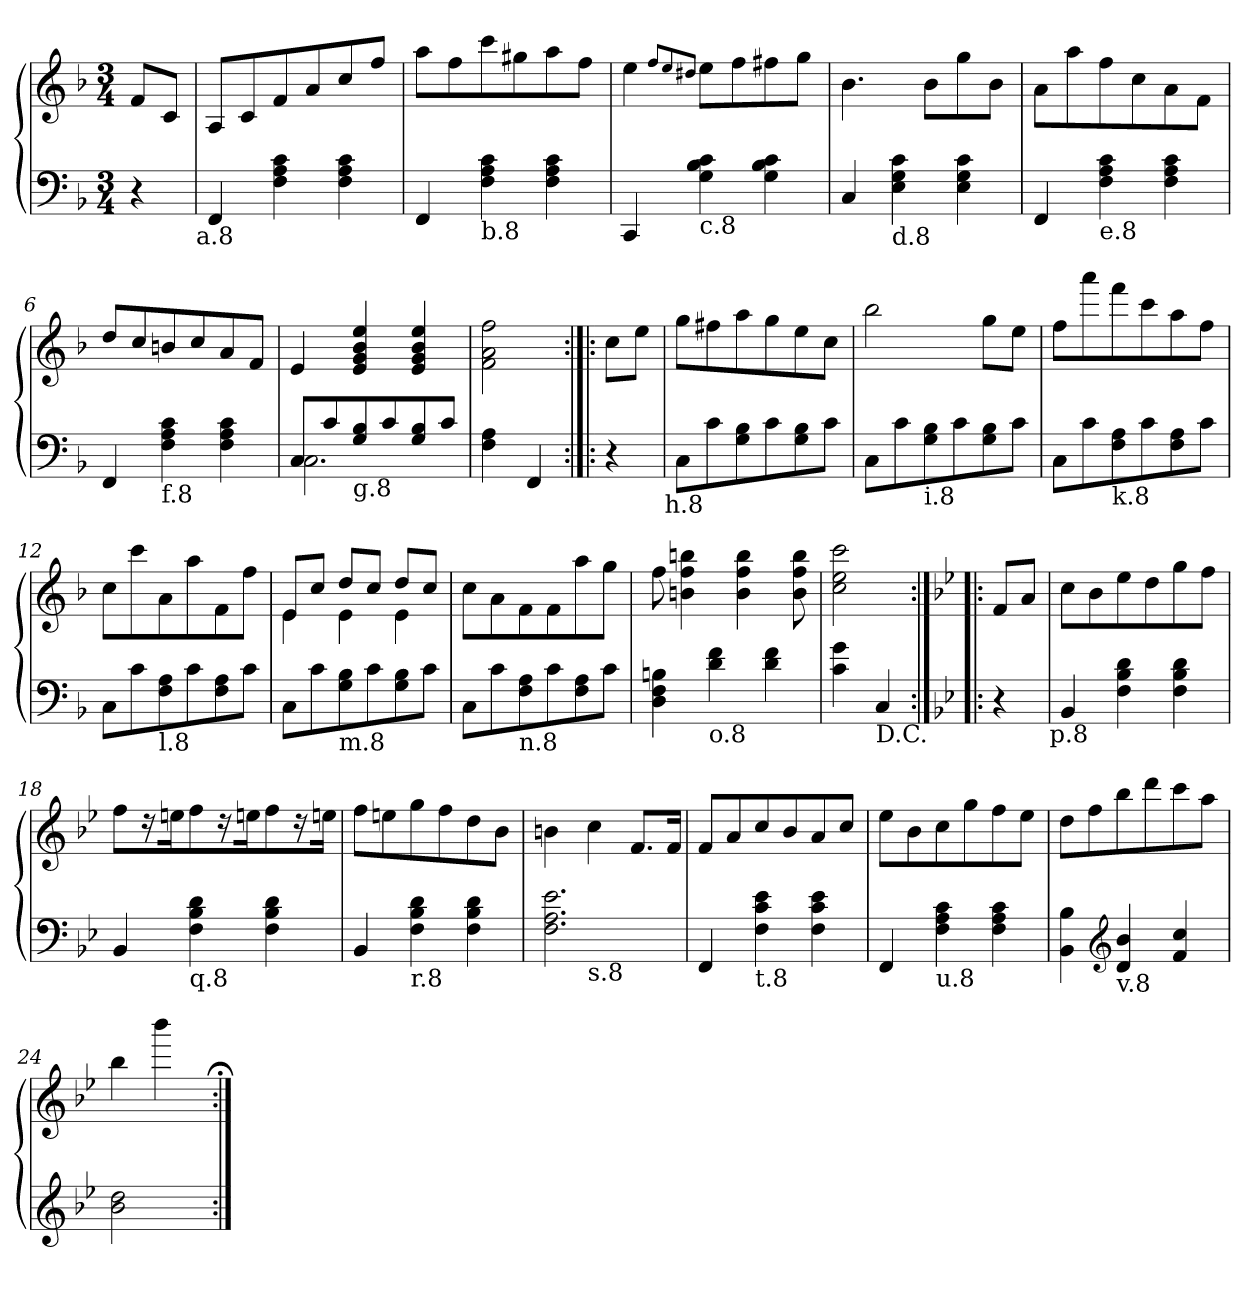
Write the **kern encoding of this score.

**kern	**kern
*part1	*part1
*staff2	*staff1
*clefF4	*clefG2
*k[b-]	*k[b-]
*F:	*F:
*M3/4	*M3/4
=	=
4r	8fL
.	8cJ
!LO:TX:b:t=a.8	!
=1	=1
4FF	8AL
.	8c
4F 4A 4c	8f
.	8a
4F 4A 4c	8cc
.	8ffJ
=2	=2
4FF	8aaL
.	8ff
!LO:TX:b:t=b.8	!
4F 4A 4c	8ccc
.	8gg#X
4F 4A 4c	8aa
.	8ffJ
=3	=3
4CC	4ee
.	8qffL
.	8qee
.	8qdd#XJ
!LO:TX:b:t=c.8	!
4G 4B- 4c	8eeL
.	8ff
4G 4B- 4c	8ff#X
.	8ggJ
=4	=4
4C	4.b-
!LO:TX:b:t=d.8	!
4E 4G 4c	.
.	8b-L
4E 4G 4c	8gg
.	8b-J
=5	=5
4FF	8aL
.	8aa
!LO:TX:b:t=e.8	!
4F 4A 4c	8ff
.	8cc
4F 4A 4c	8a
.	8fJ
=6	=6
4FF	8ddL
.	8cc
!LO:TX:b:t=f.8	!
4F 4A 4c	8bn
.	8cc
4F 4A 4c	8a
.	8fJ
=7	=7
*^	*
8CL	2.C	4e
8c	.	.
!LO:TX:b:t=g.8	!	!
8G 8B-	.	4e 4g 4b- 4ee
8c	.	.
8G 8B-	.	4e 4g 4b- 4ee
8cJ	.	.
*v	*v	*
=8	=8
4F 4A	2f 2a 2ff
4FF	.
!!LO:LB:g=z
=:|!|:	=:|!|:
4r	8ccL
.	8eeJ
!LO:TX:b:t=h.8	!
=9	=9
8CL	8ggL
8c	8ff#X
8G 8B-	8aa
8c	8gg
8G 8B-	8ee
8cJ	8ccJ
=10	=10
8CL	2bb-
8c	.
!LO:TX:b:t=i.8	!
8G 8B-	.
8c	.
8G 8B-	8ggL
8cJ	8eeJ
=11	=11
8CL	8ffL
8c	8aaa
!LO:TX:b:t=k.8	!
8F 8A	8fff
8c	8ccc
8F 8A	8aa
8cJ	8ffJ
=12	=12
8CL	8ccL
8c	8ccc
!LO:TX:b:t=l.8	!
8F 8A	8a
8c	8aa
8F 8A	8f
8cJ	8ffJ
=13	=13
*	*^
8CL	8eL	4e
8c	8ccJ	.
!LO:TX:b:t=m.8	!	!
8G 8B-	8ddL	4e
8c	8ccJ	.
8G 8B-	8ddL	4e
8cJ	8ccJ	.
*	*v	*v
=14	=14
8CL	8ccL
8c	8a
!LO:TX:b:t=n.8	!
8F 8A	8f
8c	8f
8F 8A	8aa
8cJ	8ggJ
=15	=15
4D 4F 4Bn	8ff
.	4bn 4ff 4bbn
!LO:TX:b:t=o.8	!
4d 4f	.
.	4b 4ff 4bb
4d 4f	.
.	8b 8ff 8bb
=16	=16
4c 4g	2cc 2ee 2ccc
!LO:TX:b:t=D.C.	!
4C	.
!!LO:LB:g=z
=16:|!|:	=16:|!|:
*k[b-e-]	*k[b-e-]
4r	8fL
.	8aJ
!LO:TX:b:t=p.8	!
=17	=17
4BB-	8ccL
.	8b-
4F 4B- 4d	8ee-
.	8dd
4F 4B- 4d	8gg
.	8ffJ
=18	=18
4BB-	8ffL
.	16r
.	16eenk
!LO:TX:b:t=q.8	!
4F 4B- 4d	8ff
.	16r
.	16eenk
4F 4B- 4d	8ff
.	16r
.	16eenJk
=19	=19
4BB-	8ffL
.	8een
!LO:TX:b:t=r.8	!
4F 4B- 4d	8gg
.	8ff
4F 4B- 4d	8dd
.	8b-J
=20	=20
*^	*
2.F 2.A 2.e-	4ryy	4bn
!	!LO:TX:b:t=s.8	!
.	2ryy	4cc
.	.	8.fL
.	.	16fJk
*v	*v	*
=21	=21
4FF	8fL
.	8a
!LO:TX:b:t=t.8	!
4F 4c 4e-	8cc
.	8b-
4F 4c 4e-	8a
.	8ccJ
=22	=22
4FF	8ee-L
.	8b-
!LO:TX:b:t=u.8	!
4F 4A 4c	8cc
.	8gg
4F 4A 4c	8ff
.	8ee-J
=23	=23
4BB- 4B-	8ddL
.	8ff
*clefG2	*
!LO:TX:b:t=v.8	!
4d 4b-	8bb-
.	8ddd
4f 4cc	8ccc
.	8aaJ
=24	=24
2b- 2dd	4bb-
.	4bbb-
=:|!	=:|!;
*-	*-
